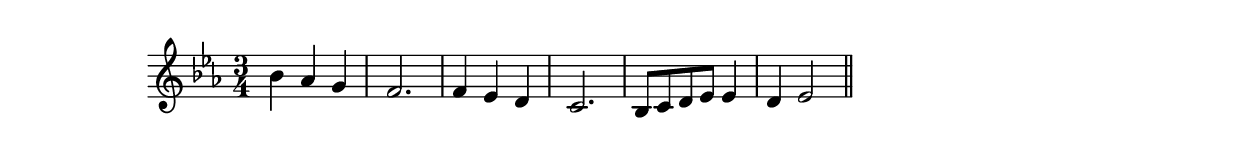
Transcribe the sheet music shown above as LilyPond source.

\version "2.19.49"
%{\header {
  composer = "B. Crowell"
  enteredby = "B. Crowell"
}%}
\score{{\key es \major
\time 3/4
%{\tempo 4=90
%}\relative bes' {
  bes4 as g | f2. | f4 es d | c2. | bes8 c d es es4 | d4 es2
  \bar "||"
}

}}